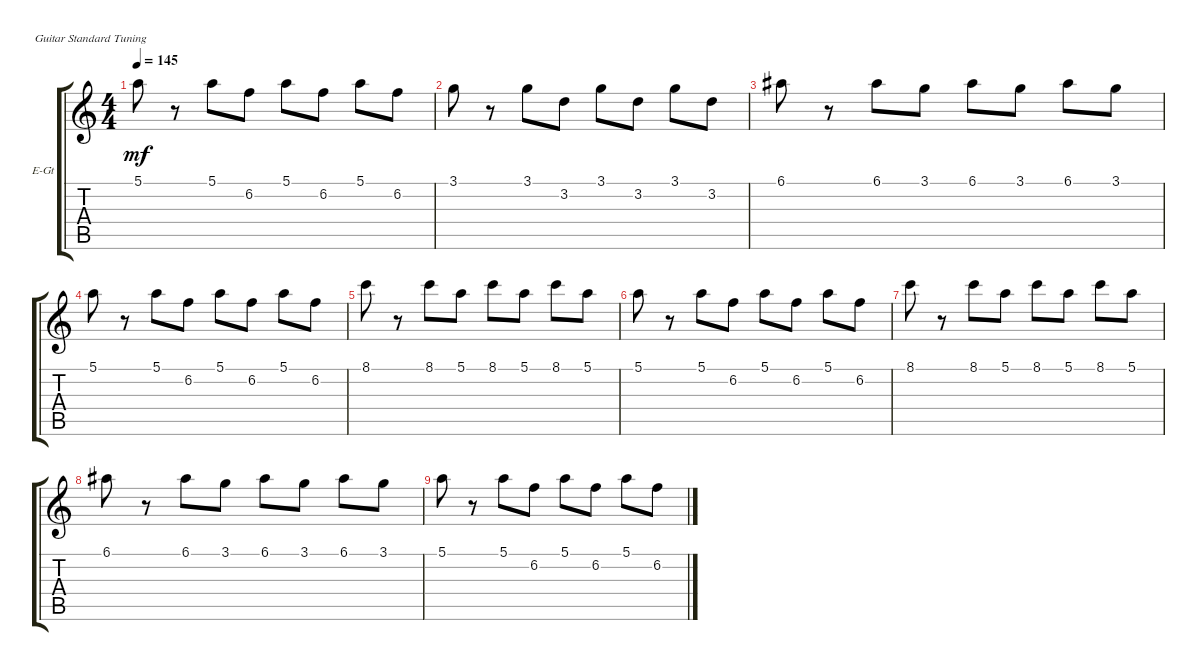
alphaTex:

\bracketExtendMode groupsimilarinstruments
\firstSystemTrackNameOrientation horizontal
\otherSystemsTrackNameOrientation horizontal
\track ("Electric Guitar Solo" "E-Gt") {solo instrument overdrivenguitar}
\staff {score tabs}
\tuning (E4 B3 G3 D3 A2 E2)
\ts (4 4)
\tempo 145
\clef g2
\ks c
5.1.8{dy mf} r.8 5.1.8 6.2.8 5.1.8 6.2.8 5.1.8 6.2.8 |
3.1.8 r.8 3.1.8 3.2.8 3.1.8 3.2.8 3.1.8 3.2.8 |
6.1.8 r.8 6.1.8 3.1.8 6.1.8 3.1.8 6.1.8 3.1.8 |
5.1.8 r.8 5.1.8 6.2.8 5.1.8 6.2.8 5.1.8 6.2.8 |
\scale
0.333333 8.1.8 r.8 8.1.8 5.1.8 8.1.8 5.1.8 8.1.8 5.1.8 |
\scale
0.333333 5.1.8 r.8 5.1.8 6.2.8 5.1.8 6.2.8 5.1.8 6.2.8 |
\scale
0.333333 8.1.8 r.8 8.1.8 5.1.8 8.1.8 5.1.8 8.1.8 5.1.8 |
\scale
0.333333 6.1.8 r.8 6.1.8 3.1.8 6.1.8 3.1.8 6.1.8 3.1.8 |
\scale
0.333333 5.1.8 r.8 5.1.8 6.2.8 5.1.8 6.2.8 5.1.8 6.2.8 |
\scale
0.333333 |
\scale
0.333333 |
\scale
0.333333 |
\scale
0.333333 |
\scale
0.333333 |
\scale
0.333333 |
\scale
0.333333
